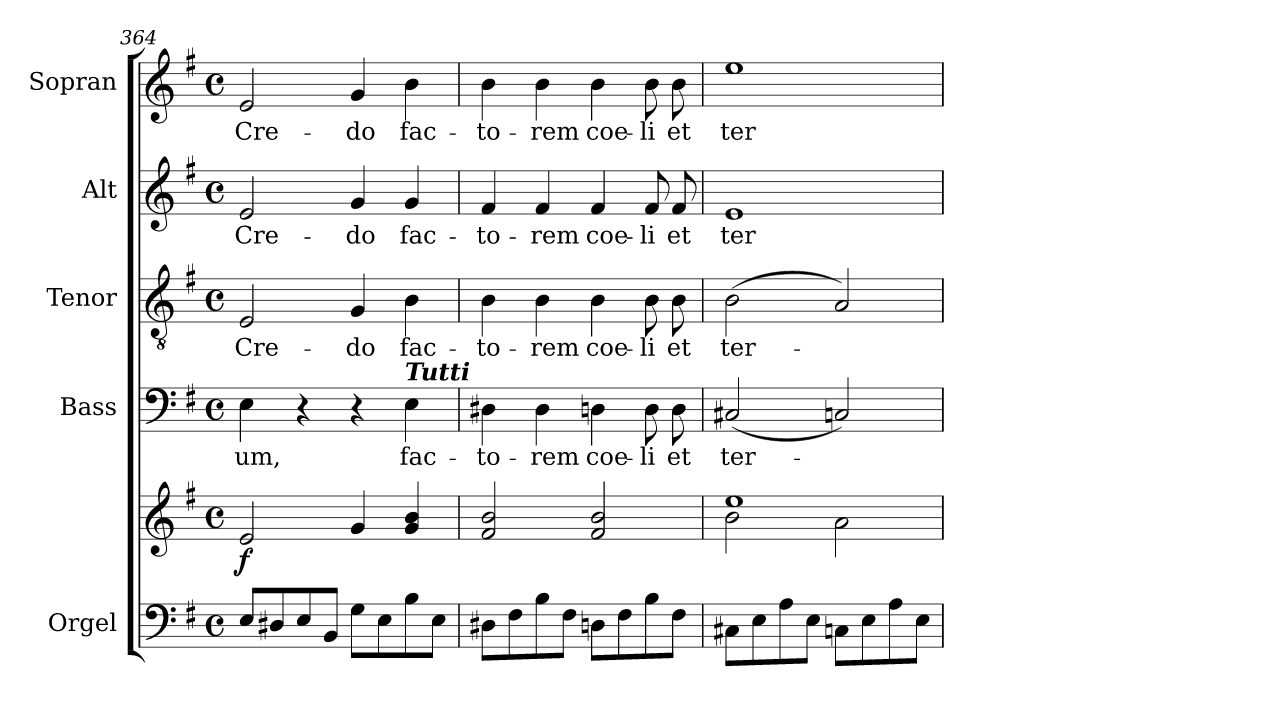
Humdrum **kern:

**kern	**kern	**dynam	**kern	**text	**kern	**text	**kern	**text	**kern	**text
*part5	*part5	*part5	*part4	*part4	*part3	*part3	*part2	*part2	*part1	*part1
*staff6	*staff5	*staff5/6	*staff4	*staff4	*staff3	*staff3	*staff2	*staff2	*staff1	*staff1
*I"Orgel	*	*	*I"Bass	*	*I"Tenor	*	*I"Alt	*	*I"Sopran	*
*I'Org.	*	*	*I'B	*	*I'T	*	*I'A	*	*I'S	*
*clefF4	*clefG2	*	*clefF4	*	*clefGv2	*	*clefG2	*	*clefG2	*
*k[f#]	*k[f#]	*	*k[f#]	*	*k[f#]	*	*k[f#]	*	*k[f#]	*
*G:	*G:	*	*G:	*	*G:	*	*G:	*	*G:	*
*M4/4	*M4/4	*	*M4/4	*	*M4/4	*	*M4/4	*	*M4/4	*
*met(c)	*met(c)	*	*met(c)	*	*met(c)	*	*met(c)	*	*met(c)	*
=364	=364	=364	=364	=364	=364	=364	=364	=364	=364	=364
!	!	!LO:DY:b	!	!LO:LY:b	!	!LO:LY:b	!	!LO:LY:b	!	!LO:LY:b
8E/L	2e/	f	4E\	-um,	2E/	Cre-	2e/	Cre-	2e/	Cre-
8D#X/	.	.	.	.	.	.	.	.	.	.
8E/	.	.	4r	.	.	.	.	.	.	.
8BB/J	.	.	.	.	.	.	.	.	.	.
!	!	!	!	!	!	!LO:LY:b	!	!LO:LY:b	!	!LO:LY:b
8G\L	4g/	.	4r	.	4G/	-do	4g/	-do	4g/	-do
8E\	.	.	.	.	.	.	.	.	.	.
!	!	!	!LO:TX:a:Bi:t=Tutti	!	!	!	!	!	!	!
!	!	!	!	!LO:LY:b	!	!LO:LY:b	!	!LO:LY:b	!	!LO:LY:b
8B\	4g/ 4b/	.	4E\	fac-	4B\	fac-	4g/	fac-	4b\	fac-
8E\J	.	.	.	.	.	.	.	.	.	.
=365	=365	=365	=365	=365	=365	=365	=365	=365	=365	=365
!	!	!	!	!LO:LY:b	!	!LO:LY:b	!	!LO:LY:b	!	!LO:LY:b
8D#X\L	2f#/ 2b/	.	4D#X\	-to-	4B\	-to-	4f#/	-to-	4b\	-to-
8F#\	.	.	.	.	.	.	.	.	.	.
!	!	!	!	!LO:LY:b	!	!LO:LY:b	!	!LO:LY:b	!	!LO:LY:b
8B\	.	.	4D#\	-rem	4B\	-rem	4f#/	-rem	4b\	-rem
8F#\J	.	.	.	.	.	.	.	.	.	.
!	!	!	!	!LO:LY:b	!	!LO:LY:b	!	!LO:LY:b	!	!LO:LY:b
8Dn\L	2f#/ 2b/	.	4Dn\	coe-	4B\	coe-	4f#/	coe-	4b\	coe-
8F#\	.	.	.	.	.	.	.	.	.	.
!	!	!	!	!LO:LY:b	!	!LO:LY:b	!	!LO:LY:b	!	!LO:LY:b
8B\	.	.	8D\	-li	8B\	-li	8f#/	-li	8b\	-li
!	!	!	!	!LO:LY:b	!	!LO:LY:b	!	!LO:LY:b	!	!LO:LY:b
8F#\J	.	.	8D\	et	8B\	et	8f#/	et	8b\	et
=366	=366	=366	=366	=366	=366	=366	=366	=366	=366	=366
*	*^	*	*	*	*	*	*	*	*	*
!	!	!	!	!	!LO:LY:b	!	!LO:LY:b	!	!LO:LY:b	!	!LO:LY:b
8C#X\L	1ee	2b\	.	(<2C#X/	ter-	(>2B\	ter-	1e	ter-	1ee	ter-
8E\	.	.	.	.	.	.	.	.	.	.	.
8A\	.	.	.	.	.	.	.	.	.	.	.
8E\J	.	.	.	.	.	.	.	.	.	.	.
8Cn\L	.	2a\	.	2Cn/)	.	2A/)	.	.	.	.	.
8E\	.	.	.	.	.	.	.	.	.	.	.
8A\	.	.	.	.	.	.	.	.	.	.	.
8E\J	.	.	.	.	.	.	.	.	.	.	.
*	*v	*v	*	*	*	*	*	*	*	*	*
=	=	=	=	=	=	=	=	=	=	=
*-	*-	*-	*-	*-	*-	*-	*-	*-	*-	*-
